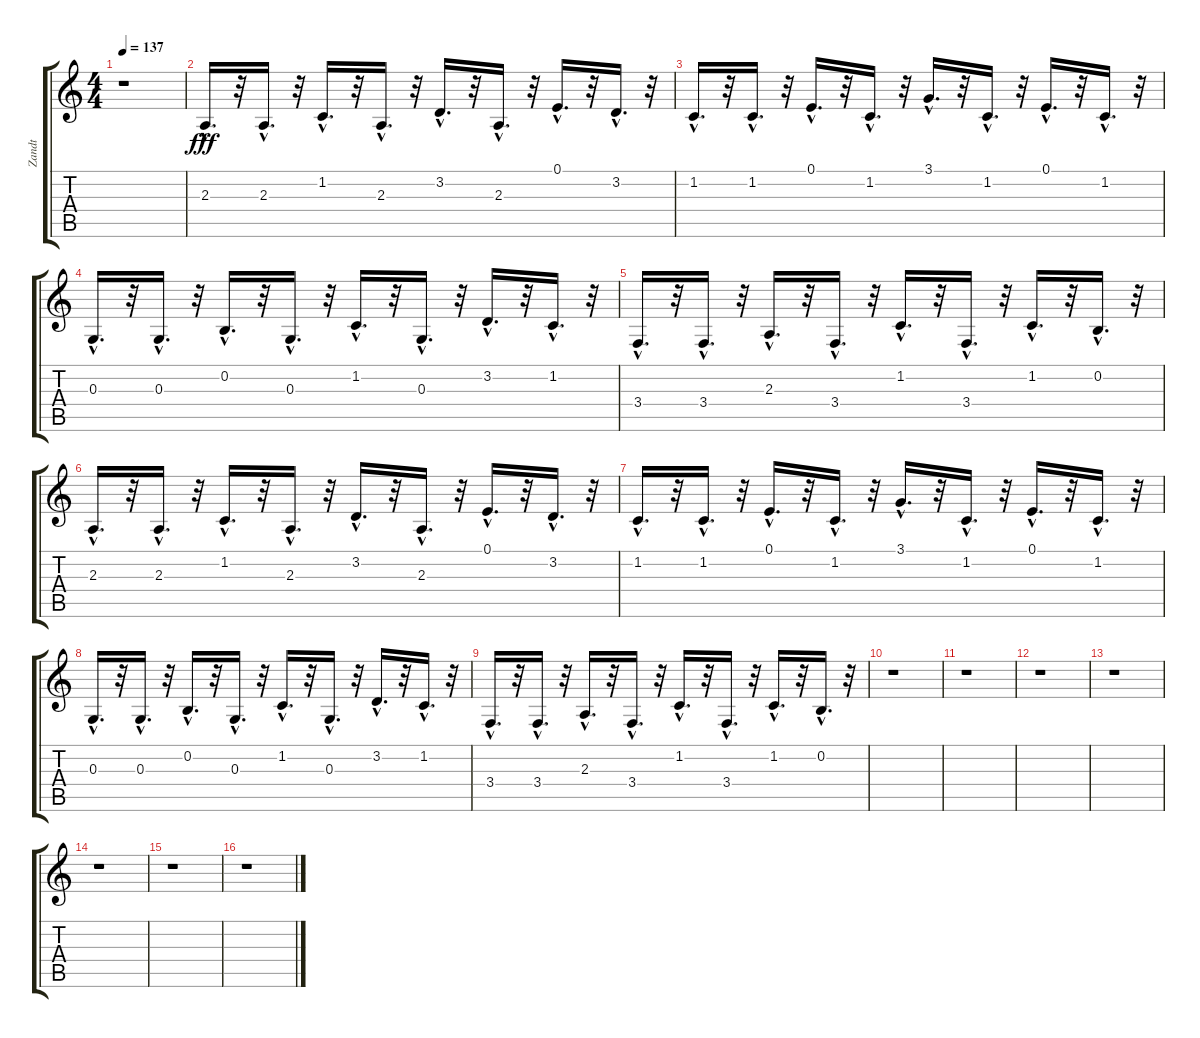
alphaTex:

\track (" Zandt" " Zandt") {instrument lead2sawtooth}
\staff {score tabs}
\tuning (E4 B3 G3 D3 A2 E2) {hide}
\ts (4 4)
\tempo 137
\clef g2
\ks c
r.1{dy fff instrument lead2sawtooth} |
2.3{hac}.16{d} r.32 2.3{hac}.16{d} r.32 1.2{hac}.16{d} r.32 2.3{hac}.16{d} r.32 3.2{hac}.16{d} r.32 2.3{hac}.16{d} r.32 0.1{hac}.16{d} r.32 3.2{hac}.16{d} r.32 |
1.2{hac}.16{d} r.32 1.2{hac}.16{d} r.32 0.1{hac}.16{d} r.32 1.2{hac}.16{d} r.32 3.1{hac}.16{d} r.32 1.2{hac}.16{d} r.32 0.1{hac}.16{d} r.32 1.2{hac}.16{d} r.32 |
0.3{hac}.16{d} r.32 0.3{hac}.16{d} r.32 0.2{hac}.16{d} r.32 0.3{hac}.16{d} r.32 1.2{hac}.16{d} r.32 0.3{hac}.16{d} r.32 3.2{hac}.16{d} r.32 1.2{hac}.16{d} r.32 |
3.4{hac}.16{d} r.32 3.4{hac}.16{d} r.32 2.3{hac}.16{d} r.32 3.4{hac}.16{d} r.32 1.2{hac}.16{d} r.32 3.4{hac}.16{d} r.32 1.2{hac}.16{d} r.32 0.2{hac}.16{d} r.32 |
2.3{hac}.16{d} r.32 2.3{hac}.16{d} r.32 1.2{hac}.16{d} r.32 2.3{hac}.16{d} r.32 3.2{hac}.16{d} r.32 2.3{hac}.16{d} r.32 0.1{hac}.16{d} r.32 3.2{hac}.16{d} r.32 |
1.2{hac}.16{d} r.32 1.2{hac}.16{d} r.32 0.1{hac}.16{d} r.32 1.2{hac}.16{d} r.32 3.1{hac}.16{d} r.32 1.2{hac}.16{d} r.32 0.1{hac}.16{d} r.32 1.2{hac}.16{d} r.32 |
0.3{hac}.16{d} r.32 0.3{hac}.16{d} r.32 0.2{hac}.16{d} r.32 0.3{hac}.16{d} r.32 1.2{hac}.16{d} r.32 0.3{hac}.16{d} r.32 3.2{hac}.16{d} r.32 1.2{hac}.16{d} r.32 |
3.4{hac}.16{d} r.32 3.4{hac}.16{d} r.32 2.3{hac}.16{d} r.32 3.4{hac}.16{d} r.32 1.2{hac}.16{d} r.32 3.4{hac}.16{d} r.32 1.2{hac}.16{d} r.32 0.2{hac}.16{d} r.32 |
r.1 |
r.1 |
r.1 |
r.1 |
r.1 |
r.1 |
r.1
